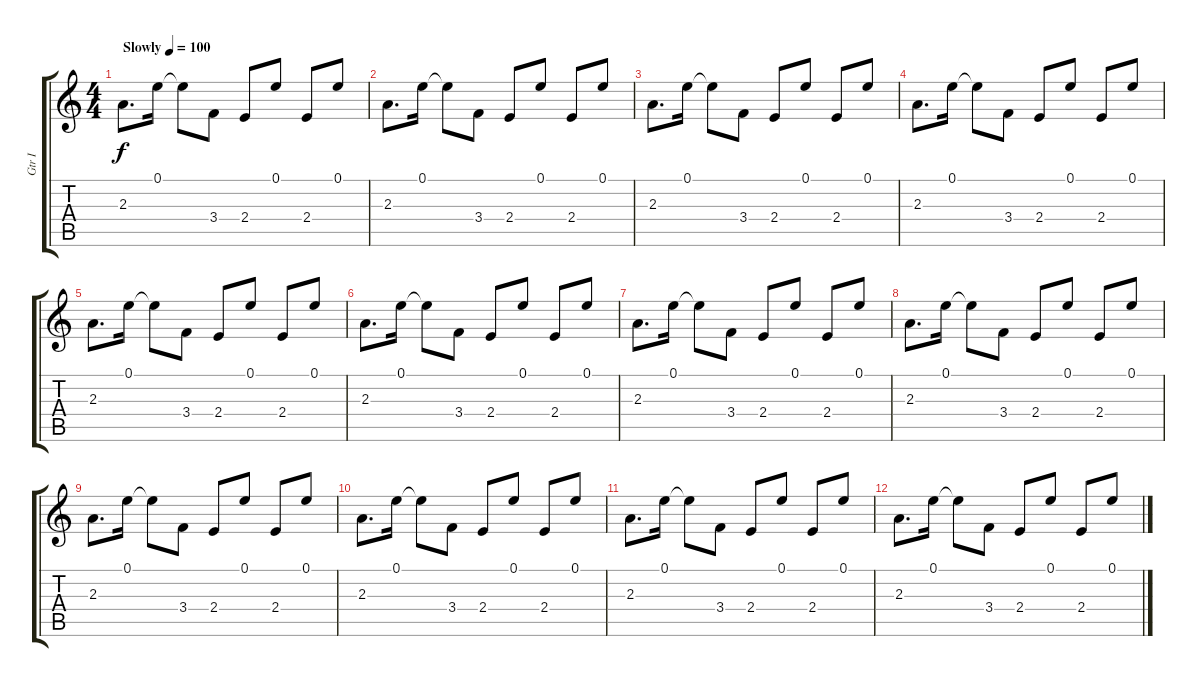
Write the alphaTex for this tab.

\track ("Gtr I" "Gtr I") {instrument acousticguitarsteel}
\staff {score tabs}
\tuning (E4 B3 G3 D3 A2 E2) {hide}
\ts (4 4)
\tempo (100 "Slowly")
\clef g2
\ks c
2.3.8{d dy f instrument acousticguitarsteel} 0.1.16 0.1{t}.8 3.4.8 2.4.8 0.1.8 2.4.8 0.1.8 |
2.3.8{d} 0.1.16 0.1{t}.8 3.4.8 2.4.8 0.1.8 2.4.8 0.1.8 |
2.3.8{d} 0.1.16 0.1{t}.8 3.4.8 2.4.8 0.1.8 2.4.8 0.1.8 |
2.3.8{d} 0.1.16 0.1{t}.8 3.4.8 2.4.8 0.1.8 2.4.8 0.1.8 |
2.3.8{d} 0.1.16 0.1{t}.8 3.4.8 2.4.8 0.1.8 2.4.8 0.1.8 |
2.3.8{d} 0.1.16 0.1{t}.8 3.4.8 2.4.8 0.1.8 2.4.8 0.1.8 |
2.3.8{d} 0.1.16 0.1{t}.8 3.4.8 2.4.8 0.1.8 2.4.8 0.1.8 |
2.3.8{d} 0.1.16 0.1{t}.8 3.4.8 2.4.8 0.1.8 2.4.8 0.1.8 |
2.3.8{d} 0.1.16 0.1{t}.8 3.4.8 2.4.8 0.1.8 2.4.8 0.1.8 |
2.3.8{d} 0.1.16 0.1{t}.8 3.4.8 2.4.8 0.1.8 2.4.8 0.1.8 |
2.3.8{d} 0.1.16 0.1{t}.8 3.4.8 2.4.8 0.1.8 2.4.8 0.1.8 |
2.3.8{d} 0.1.16 0.1{t}.8 3.4.8 2.4.8 0.1.8 2.4.8 0.1.8
